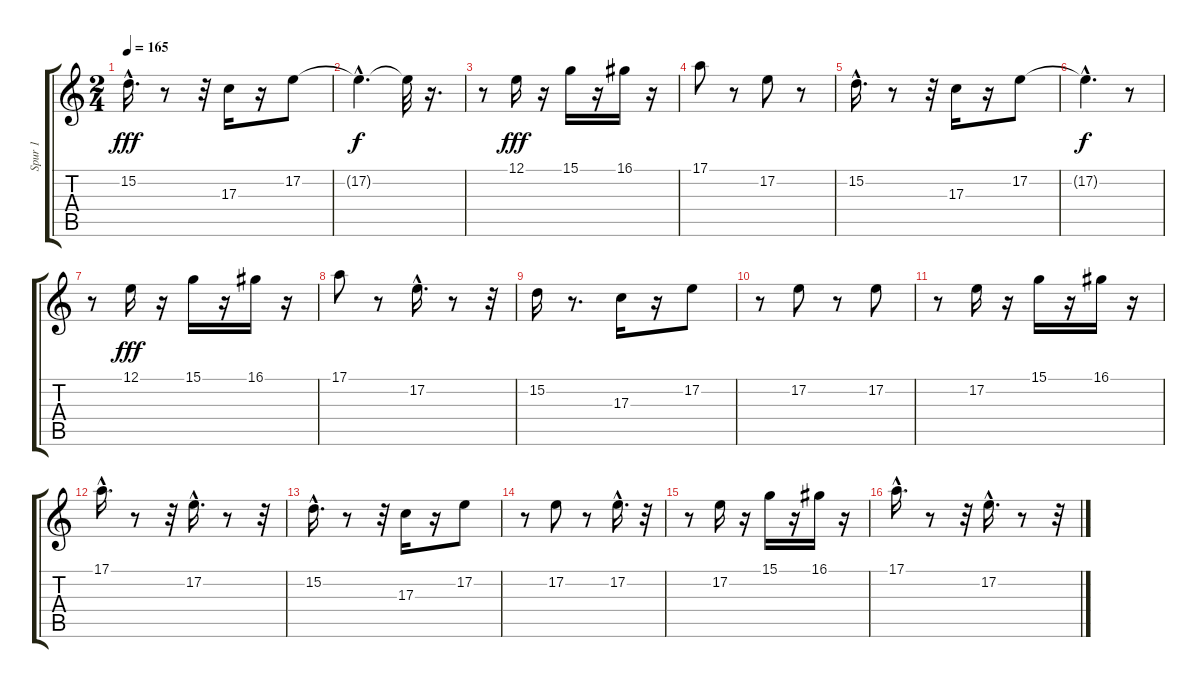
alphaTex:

\track ("Spur 1" "Spur 1") {instrument piccolo}
\staff {score tabs}
\tuning (E4 B3 G3 D3 A2 E2) {hide}
\ts (2 4)
\tempo 165
\clef g2
\ks c
15.2{hac}.16{d dy fff} r.8 r.32 17.3.16 r.16 17.2.8 |
17.2{hac t}.4{d dy f} 17.2{t}.32 r.16{d} |
r.8 12.1.16{dy fff} r.16 15.1.16 r.16 16.1.16 r.16 |
17.1.8 r.8 17.2.8 r.8 |
15.2{hac}.16{d} r.8 r.32 17.3.16 r.16 17.2.8 |
17.2{hac t}.4{d dy f} r.8 |
r.8 12.1.16{dy fff} r.16 15.1.16 r.16 16.1.16 r.16 |
17.1.8 r.8 17.2{hac}.16{d} r.8 r.32 |
15.2.16 r.8{d} 17.3.16 r.16 17.2.8 |
r.8 17.2.8 r.8 17.2.8 |
r.8 17.2.16 r.16 15.1.16 r.16 16.1.16 r.16 |
17.1{hac}.16{d} r.8 r.32 17.2{hac}.16{d} r.8 r.32 |
15.2{hac}.16{d} r.8 r.32 17.3.16 r.16 17.2.8 |
r.8 17.2.8 r.8 17.2{hac}.16{d} r.32 |
r.8 17.2.16 r.16 15.1.16 r.16 16.1.16 r.16 |
17.1{hac}.16{d} r.8 r.32 17.2{hac}.16{d} r.8 r.32
